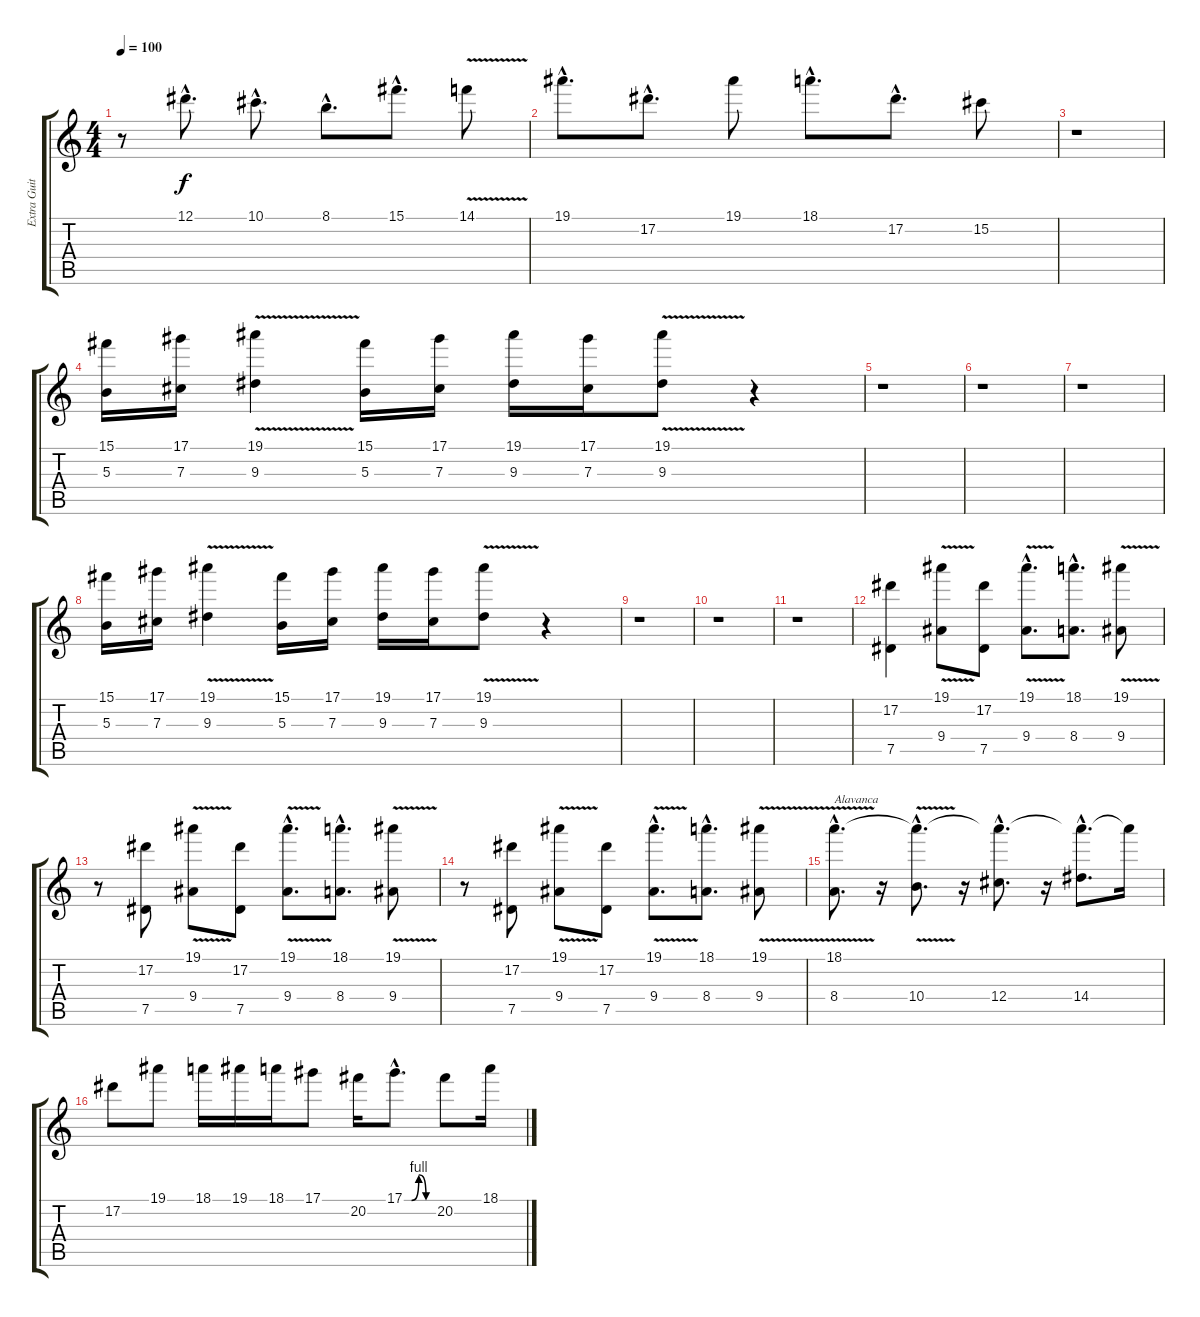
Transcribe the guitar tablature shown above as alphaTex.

\track ("Extra Guitars" "Extra Guit") {instrument distortionguitar}
\staff {score tabs}
\tuning (Eb4 Bb3 Gb3 Db3 Ab2 Eb2) {hide}
\ts (4 4)
\tempo 100
\clef g2
\ks c
r.8{dy f} 12.1{hac}.8{d} 10.1{hac}.8{d} 8.1{hac}.8{d} 15.1{hac}.8{d} 14.1{v}.8 |
19.1{hac}.8{d} 17.2{hac}.8{d} 19.1.8 18.1{hac}.8{d} 17.2{hac}.8{d} 15.2.8 |
r.1 |
(15.1 5.3).16 (17.1 7.3).16 (19.1{v} 9.3).4 (15.1 5.3).16 (17.1 7.3).16 (19.1 9.3).16 (17.1 7.3).16 (19.1{v} 9.3).8 r.4 |
r.1 |
r.1 |
r.1 |
(15.1 5.3).16 (17.1 7.3).16 (19.1{v} 9.3).4 (15.1 5.3).16 (17.1 7.3).16 (19.1 9.3).16 (17.1 7.3).16 (19.1{v} 9.3).8 r.4 |
r.1 |
r.1 |
r.1 |
(17.2 7.5).4 (19.1{v} 9.4{v}).8 (17.2 7.5).8 (19.1{v hac} 9.4{v hac}).8{d} (18.1{hac} 8.4{hac}).8{d} (19.1{v} 9.4{v}).8 |
r.8 (17.2 7.5).8 (19.1{v} 9.4{v}).8 (17.2 7.5).8 (19.1{v hac} 9.4{v hac}).8{d} (18.1{hac} 8.4{hac}).8{d} (19.1{v} 9.4{v}).8 |
r.8 (17.2 7.5).8 (19.1{v} 9.4{v}).8 (17.2 7.5).8 (19.1{v hac} 9.4{v hac}).8{d} (18.1{hac} 8.4{hac}).8{d} (19.1{v} 9.4{v}).8 |
(18.1{v hac} 8.4{v hac}).8{d txt "Alavanca"} r.16 (18.1{hac t} 10.4{hac}).8{d} r.16 (18.1{hac t} 12.4{hac}).8{d} r.16 (18.1{hac t} 14.4{hac}).8{d} 18.1{t}.16 |
17.2.8 19.1.8 18.1.16 19.1.16 18.1.16 17.1.8 20.2.16 17.1{be (custom 0 0 15 0 30 4 45 0 60 0) hac}.8{d} 20.2.8 18.1.16
